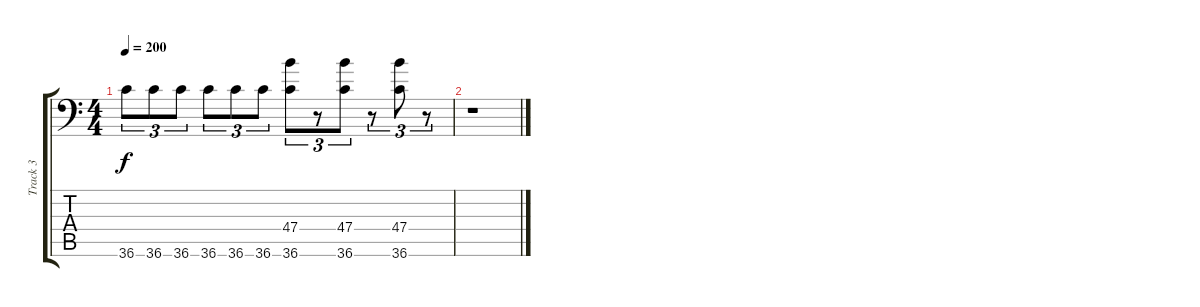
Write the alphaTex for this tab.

\track ("Track 3" "Track 3") {instrument acousticgrandpiano}
\staff {score tabs}
\tuning (C-1 C-1 C-1 C-1 C-1 C-1) {hide}
\ts (4 4)
\tempo 200
\clef f4
\ks c
36.6.8{tu (3 2) dy f} 36.6.8{tu (3 2)} 36.6.8{tu (3 2)} 36.6.8{tu (3 2)} 36.6.8{tu (3 2)} 36.6.8{tu (3 2)} (47.4 36.6).8{tu (3 2)} r.8{tu (3 2)} (47.4 36.6).8{tu (3 2)} r.8{tu (3 2)} (47.4 36.6).8{tu (3 2)} r.8{tu (3 2)} |
r.1
